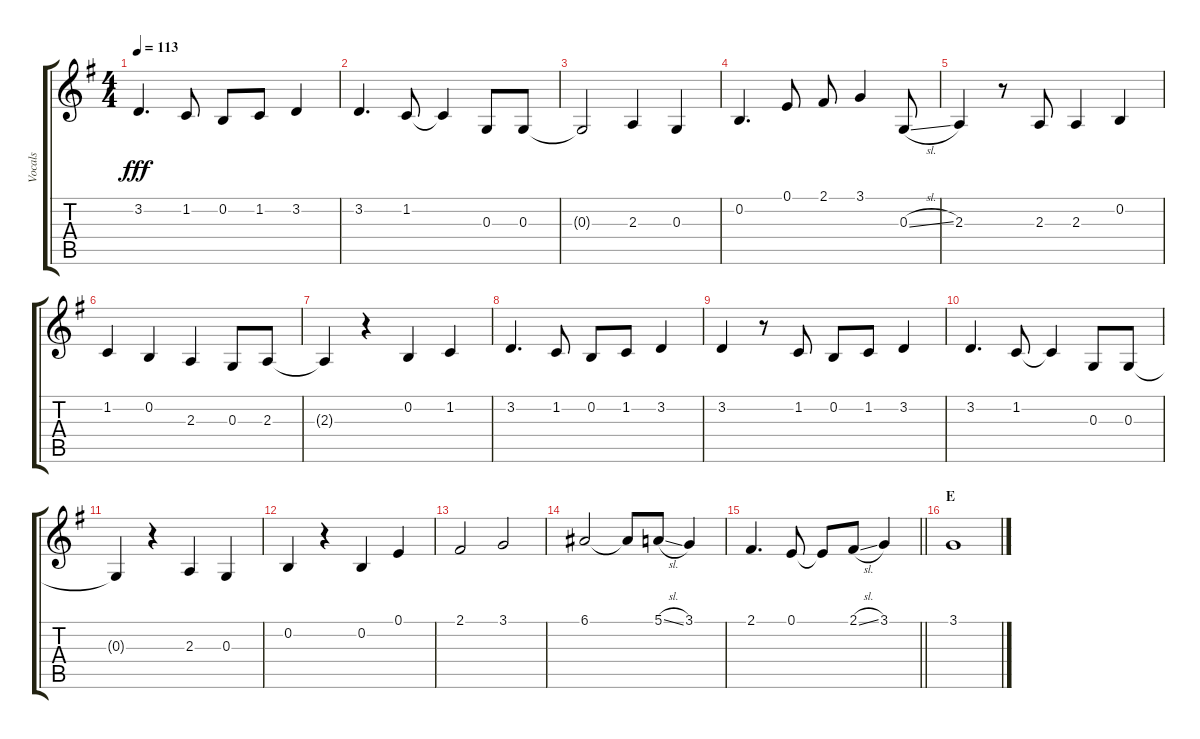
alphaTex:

\track ("Vocals" "Vocals") {instrument voiceoohs}
\staff {score tabs}
\tuning (E4 B3 G3 D3 A2 E2) {hide}
\ts (4 4)
\tempo 113
\clef g2
\ks g
3.2.4{d dy fff} 1.2.8 0.2.8 1.2.8 3.2.4 |
3.2.4{d} 1.2.8 1.2{t}.4 0.3.8 0.3.8 |
0.3{t}.2 2.3.4 0.3.4 |
0.2.4{d} 0.1.8 2.1.8 3.1.4 0.3{sl}.8 |
2.3.4 r.8 2.3.8 2.3.4 0.2.4 |
1.2.4 0.2.4 2.3.4 0.3.8 2.3.8 |
2.3{t}.4 r.4 0.2.4 1.2.4 |
3.2.4{d} 1.2.8 0.2.8 1.2.8 3.2.4 |
3.2.4 r.8 1.2.8 0.2.8 1.2.8 3.2.4 |
3.2.4{d} 1.2.8 1.2{t}.4 0.3.8 0.3.8 |
0.3{t}.4 r.4 2.3.4 0.3.4 |
0.2.4 r.4 0.2.4 0.1.4 |
2.1.2 3.1.2 |
6.1.2 6.1{t}.8 5.1{sl}.8 3.1.4 |
\barLineRight lightlight
2.1.4{d} 0.1.8 0.1{t}.8 2.1{sl}.8 3.1.4 |
\section ("" "E")
3.1.1
